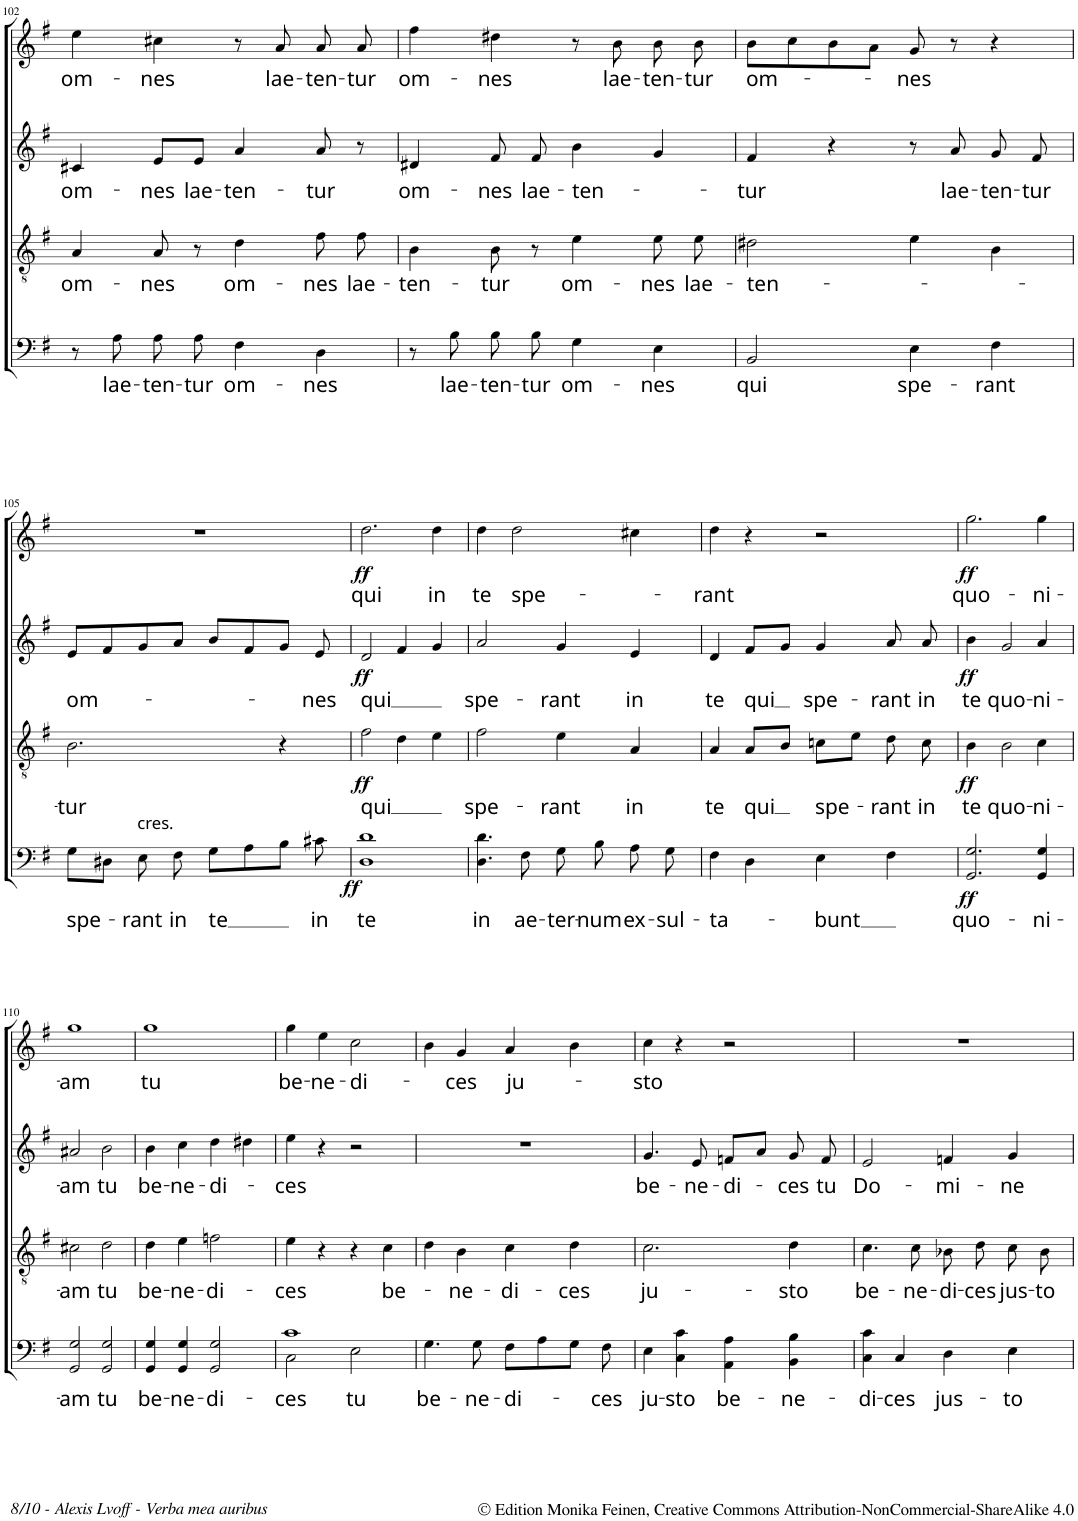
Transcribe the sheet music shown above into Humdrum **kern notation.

**kern	**text	**dynam	**kern	**text	**dynam	**kern	**text	**dynam	**kern	**text	**dynam
*part4	*part4	*part4	*part3	*part3	*part3	*part2	*part2	*part2	*part1	*part1	*part1
*staff4	*staff4	*staff4	*staff3	*staff3	*staff3	*staff2	*staff2	*staff2	*staff1	*staff1	*staff1
*I"BASSO.	*	*	*I"TENORE.	*	*	*I"ALTO.	*	*	*I"SOPRANO.	*	*
!!LO:PB:g=z
*clefF4	*	*	*clefGv2	*	*	*clefG2	*	*	*clefG2	*	*
*k[f#]	*	*	*k[f#]	*	*	*k[f#]	*	*	*k[f#]	*	*
*M4/4	*	*	*M4/4	*	*	*M4/4	*	*	*M4/4	*	*
*met(c)	*	*	*met(c)	*	*	*met(c)	*	*	*met(c)	*	*
=102	=102	=102	=102	=102	=102	=102	=102	=102	=102	=102	=102
!	!	!	!	!LO:LY:b	!	!	!LO:LY:b	!	!	!LO:LY:b	!
8r	.	.	4A/	om-	.	4c#X/	om-	.	4ee\	om-	.
!	!LO:LY:b	!	!	!	!	!	!	!	!	!	!
8A\	lae-	.	.	.	.	.	.	.	.	.	.
!	!LO:LY:b	!	!	!LO:LY:b	!	!	!LO:LY:b	!	!	!LO:LY:b	!
8A\	-ten-	.	8A/	-nes	.	8e/L	-nes	.	4cc#X\	-nes	.
!	!LO:LY:b	!	!	!	!	!	!LO:LY:b	!	!	!	!
8A\	-tur	.	8r	.	.	8e/J	lae-	.	.	.	.
!	!LO:LY:b	!	!	!LO:LY:b	!	!	!LO:LY:b	!	!	!	!
4F#\	om-	.	4d\	om-	.	4a/	-ten-	.	8r	.	.
!	!	!	!	!	!	!	!	!	!	!LO:LY:b	!
.	.	.	.	.	.	.	.	.	8a/	lae-	.
!	!LO:LY:b	!	!	!LO:LY:b	!	!	!LO:LY:b	!	!	!LO:LY:b	!
4D\	-nes	.	8f#\	-nes	.	8a/	-tur	.	8a/	-ten-	.
!	!	!	!	!LO:LY:b	!	!	!	!	!	!LO:LY:b	!
.	.	.	8f#\	lae-	.	8r	.	.	8a/	-tur	.
=103	=103	=103	=103	=103	=103	=103	=103	=103	=103	=103	=103
!	!	!	!	!LO:LY:b	!	!	!LO:LY:b	!	!	!LO:LY:b	!
8r	.	.	4B\	-ten-	.	4d#X/	om-	.	4ff#\	om-	.
!	!LO:LY:b	!	!	!	!	!	!	!	!	!	!
8B\	lae-	.	.	.	.	.	.	.	.	.	.
!	!LO:LY:b	!	!	!LO:LY:b	!	!	!LO:LY:b	!	!	!LO:LY:b	!
8B\	-ten-	.	8B\	-tur	.	8f#/	-nes	.	4dd#X\	-nes	.
!	!LO:LY:b	!	!	!	!	!	!LO:LY:b	!	!	!	!
8B\	-tur	.	8r	.	.	8f#/	lae-	.	.	.	.
!	!LO:LY:b	!	!	!LO:LY:b	!	!	!LO:LY:b	!	!	!	!
4G\	om-	.	4e\	om-	.	4b\	-ten-	.	8r	.	.
!	!	!	!	!	!	!	!	!	!	!LO:LY:b	!
.	.	.	.	.	.	.	.	.	8b\	lae-	.
!	!LO:LY:b	!	!	!LO:LY:b	!	!	!	!	!	!LO:LY:b	!
4E\	-nes	.	8e\	-nes	.	4g/	.	.	8b\	-ten-	.
!	!	!	!	!LO:LY:b	!	!	!	!	!	!LO:LY:b	!
.	.	.	8e\	lae-	.	.	.	.	8b\	-tur	.
=104	=104	=104	=104	=104	=104	=104	=104	=104	=104	=104	=104
!	!LO:LY:b	!	!	!LO:LY:b	!	!	!LO:LY:b	!	!	!LO:LY:b	!
2BB/	qui	.	2d#X\	-ten-	.	4f#/	-tur	.	8b\L	om-	.
.	.	.	.	.	.	.	.	.	8cc\	.	.
.	.	.	.	.	.	4r	.	.	8b\	.	.
.	.	.	.	.	.	.	.	.	8a\J	.	.
!	!LO:LY:b	!	!	!	!	!	!	!	!	!LO:LY:b	!
4E\	spe-	.	4e\	.	.	8r	.	.	8g/	-nes	.
!	!	!	!	!	!	!	!LO:LY:b	!	!	!	!
.	.	.	.	.	.	8a/	lae-	.	8r	.	.
!	!LO:LY:b	!	!	!	!	!	!LO:LY:b	!	!	!	!
4F#\	-rant	.	4B\	.	.	8g/	-ten-	.	4r	.	.
!	!	!	!	!	!	!	!LO:LY:b	!	!	!	!
.	.	.	.	.	.	8f#/	-tur	.	.	.	.
!!LO:LB:g=z
=105	=105	=105	=105	=105	=105	=105	=105	=105	=105	=105	=105
!	!LO:LY:b	!	!	!LO:LY:b	!	!	!LO:LY:b	!	!	!	!
8G\L	spe-	.	2.B\	-tur	.	8e/L	om-	.	1r	.	.
8D#X\J	.	.	.	.	.	8f#/	.	.	.	.	.
!LO:TX:a:t=cres.	!	!	!	!	!	!	!	!	!	!	!
!	!LO:LY:b	!	!	!	!	!	!	!	!	!	!
8E\	-rant	.	.	.	.	8g/	.	.	.	.	.
!	!LO:LY:b	!	!	!	!	!	!	!	!	!	!
8F#\	in	.	.	.	.	8a/J	.	.	.	.	.
!	!LO:LY:b	!	!	!	!	!	!	!	!	!	!
8G\L	te	.	.	.	.	8b/L	.	.	.	.	.
8A\	.	.	.	.	.	8f#/	.	.	.	.	.
8B\J	.	.	4r	.	.	8g/J	.	.	.	.	.
!	!LO:LY:b	!	!	!	!	!	!LO:LY:b	!	!	!	!
8c#X\	in	.	.	.	.	8e/	-nes	.	.	.	.
=106	=106	=106	=106	=106	=106	=106	=106	=106	=106	=106	=106
!	!LO:LY:b	!LO:DY:b	!	!LO:LY:b	!LO:DY:b	!	!LO:LY:b	!LO:DY:b	!	!LO:LY:b	!LO:DY:b
1D 1d	te	ff	2f#\	qui	ff	2d/	qui	ff	2.dd\	qui	ff
.	.	.	4d\	.	.	4f#/	.	.	.	.	.
!	!	!	!	!	!	!	!	!	!	!LO:LY:b	!
.	.	.	4e\	.	.	4g/	.	.	4dd\	in	.
=107	=107	=107	=107	=107	=107	=107	=107	=107	=107	=107	=107
!	!LO:LY:b	!	!	!LO:LY:b	!	!	!LO:LY:b	!	!	!LO:LY:b	!
4.D\ 4.d\	in	.	2f#\	spe-	.	2a/	spe-	.	4dd\	te	.
!	!	!	!	!	!	!	!	!	!	!LO:LY:b	!
.	.	.	.	.	.	.	.	.	2dd\	spe-	.
!	!LO:LY:b	!	!	!	!	!	!	!	!	!	!
8F#\	ae-	.	.	.	.	.	.	.	.	.	.
!	!LO:LY:b	!	!	!LO:LY:b	!	!	!LO:LY:b	!	!	!	!
8G\	-ter-	.	4e\	-rant	.	4g/	-rant	.	.	.	.
!	!LO:LY:b	!	!	!	!	!	!	!	!	!	!
8B\	-num	.	.	.	.	.	.	.	.	.	.
!	!LO:LY:b	!	!	!LO:LY:b	!	!	!LO:LY:b	!	!	!	!
8A\	ex-	.	4A/	in	.	4e/	in	.	4cc#X\	.	.
!	!LO:LY:b	!	!	!	!	!	!	!	!	!	!
8G\	-sul-	.	.	.	.	.	.	.	.	.	.
=108	=108	=108	=108	=108	=108	=108	=108	=108	=108	=108	=108
!	!LO:LY:b	!	!	!LO:LY:b	!	!	!LO:LY:b	!	!	!LO:LY:b	!
4F#\	-ta-	.	4A/	te	.	4d/	te	.	4dd\	-rant	.
!	!	!	!	!LO:LY:b	!	!	!LO:LY:b	!	!	!	!
4D\	.	.	8A/L	qui	.	8f#/L	qui	.	4r	.	.
.	.	.	8B/J	.	.	8g/J	.	.	.	.	.
!	!LO:LY:b	!	!	!LO:LY:b	!	!	!LO:LY:b	!	!	!	!
4E\	-bunt	.	8cn\L	spe-	.	4g/	spe-	.	2r	.	.
.	.	.	8e\J	.	.	.	.	.	.	.	.
!	!	!	!	!LO:LY:b	!	!	!LO:LY:b	!	!	!	!
4F#\	.	.	8d\	-rant	.	8a/	-rant	.	.	.	.
!	!	!	!	!LO:LY:b	!	!	!LO:LY:b	!	!	!	!
.	.	.	8c\	in	.	8a/	in	.	.	.	.
=109	=109	=109	=109	=109	=109	=109	=109	=109	=109	=109	=109
!	!LO:LY:b	!LO:DY:b	!	!LO:LY:b	!LO:DY:b	!	!LO:LY:b	!LO:DY:b	!	!LO:LY:b	!LO:DY:b
2.GG/ 2.G/	quo-	ff	4B\	te	ff	4b\	te	ff	2.gg\	quo-	ff
!	!	!	!	!LO:LY:b	!	!	!LO:LY:b	!	!	!	!
.	.	.	2B\	quo-	.	2g/	quo-	.	.	.	.
!	!LO:LY:b	!	!	!LO:LY:b	!	!	!LO:LY:b	!	!	!LO:LY:b	!
4GG/ 4G/	-ni-	.	4c\	-ni-	.	4a/	-ni-	.	4gg\	-ni-	.
!!LO:LB:g=z
=110	=110	=110	=110	=110	=110	=110	=110	=110	=110	=110	=110
!	!LO:LY:b	!	!	!LO:LY:b	!	!	!LO:LY:b	!	!	!LO:LY:b	!
2GG/ 2G/	-am	.	2c#X\	-am	.	2a#X/	-am	.	1gg	-am	.
!	!LO:LY:b	!	!	!LO:LY:b	!	!	!LO:LY:b	!	!	!	!
2GG/ 2G/	tu	.	2d\	tu	.	2b\	tu	.	.	.	.
=111	=111	=111	=111	=111	=111	=111	=111	=111	=111	=111	=111
!	!LO:LY:b	!	!	!LO:LY:b	!	!	!LO:LY:b	!	!	!LO:LY:b	!
4GG/ 4G/	be-	.	4d\	be-	.	4b\	be-	.	1gg	tu	.
!	!LO:LY:b	!	!	!LO:LY:b	!	!	!LO:LY:b	!	!	!	!
4GG/ 4G/	-ne-	.	4e\	-ne-	.	4cc\	-ne-	.	.	.	.
!	!LO:LY:b	!	!	!LO:LY:b	!	!	!LO:LY:b	!	!	!	!
2GG/ 2G/	-di-	.	2fn\	-di-	.	4dd\	-di-	.	.	.	.
.	.	.	.	.	.	4dd#X\	.	.	.	.	.
=112	=112	=112	=112	=112	=112	=112	=112	=112	=112	=112	=112
!	!LO:LY:b	!	!	!LO:LY:b	!	!	!LO:LY:b	!	!	!LO:LY:b	!
*^	*	*	*	*	*	*	*	*	*	*	*
1c	2C\	-ces	.	4e\	-ces	.	4ee\	-ces	.	4gg\	be-	.
!	!	!	!	!	!	!	!	!	!	!	!LO:LY:b	!
.	.	.	.	4r	.	.	4r	.	.	4ee\	-ne-	.
!	!	!LO:LY:b	!	!	!	!	!	!	!	!	!LO:LY:b	!
.	2E\	tu	.	4r	.	.	2r	.	.	2cc\	-di-	.
!	!	!	!	!	!LO:LY:b	!	!	!	!	!	!	!
.	.	.	.	4c\	be-	.	.	.	.	.	.	.
*v	*v	*	*	*	*	*	*	*	*	*	*	*
=113	=113	=113	=113	=113	=113	=113	=113	=113	=113	=113	=113
!	!LO:LY:b	!	!	!	!	!	!	!	!	!	!
4.G\	be-	.	4d\	.	.	1r	.	.	4b\	.	.
!	!	!	!	!LO:LY:b	!	!	!	!	!	!LO:LY:b	!
.	.	.	4B\	-ne-	.	.	.	.	4g/	-ces	.
!	!LO:LY:b	!	!	!	!	!	!	!	!	!	!
8G\	-ne-	.	.	.	.	.	.	.	.	.	.
!	!LO:LY:b	!	!	!LO:LY:b	!	!	!	!	!	!LO:LY:b	!
8F#\L	-di-	.	4c\	-di-	.	.	.	.	4a/	ju-	.
8A\	.	.	.	.	.	.	.	.	.	.	.
!	!	!	!	!LO:LY:b	!	!	!	!	!	!	!
8G\J	.	.	4d\	-ces	.	.	.	.	4b\	.	.
!	!LO:LY:b	!	!	!	!	!	!	!	!	!	!
8F#\	-ces	.	.	.	.	.	.	.	.	.	.
=114	=114	=114	=114	=114	=114	=114	=114	=114	=114	=114	=114
!	!LO:LY:b	!	!	!LO:LY:b	!	!	!LO:LY:b	!	!	!LO:LY:b	!
4E\	ju-	.	2.c\	ju-	.	4.g/	be-	.	4cc\	-sto	.
!	!LO:LY:b	!	!	!	!	!	!	!	!	!	!
4C\ 4c\	-sto	.	.	.	.	.	.	.	4r	.	.
!	!	!	!	!	!	!	!LO:LY:b	!	!	!	!
.	.	.	.	.	.	8e/	-ne-	.	.	.	.
!	!LO:LY:b	!	!	!	!	!	!LO:LY:b	!	!	!	!
4AA\ 4A\	be-	.	.	.	.	8fn/L	-di-	.	2r	.	.
.	.	.	.	.	.	8a/J	.	.	.	.	.
!	!LO:LY:b	!	!	!LO:LY:b	!	!	!LO:LY:b	!	!	!	!
4BB\ 4B\	-ne-	.	4d\	-sto	.	8g/	-ces	.	.	.	.
!	!	!	!	!	!	!	!LO:LY:b	!	!	!	!
.	.	.	.	.	.	8f/	tu	.	.	.	.
=115	=115	=115	=115	=115	=115	=115	=115	=115	=115	=115	=115
!	!LO:LY:b	!	!	!LO:LY:b	!	!	!LO:LY:b	!	!	!	!
4C\ 4c\	-di-	.	4.c\	be-	.	2e/	Do-	.	1r	.	.
!	!LO:LY:b	!	!	!	!	!	!	!	!	!	!
4C/	-ces	.	.	.	.	.	.	.	.	.	.
!	!	!	!	!LO:LY:b	!	!	!	!	!	!	!
.	.	.	8c\	-ne-	.	.	.	.	.	.	.
!	!LO:LY:b	!	!	!LO:LY:b	!	!	!LO:LY:b	!	!	!	!
4D\	jus-	.	8B-X\	-di-	.	4fn/	-mi-	.	.	.	.
!	!	!	!	!LO:LY:b	!	!	!	!	!	!	!
.	.	.	8d\	-ces	.	.	.	.	.	.	.
!	!LO:LY:b	!	!	!LO:LY:b	!	!	!LO:LY:b	!	!	!	!
4E\	-to	.	8c\	jus-	.	4g/	-ne	.	.	.	.
!	!	!	!	!LO:LY:b	!	!	!	!	!	!	!
.	.	.	8B-\	-to	.	.	.	.	.	.	.
=	=	=	=	=	=	=	=	=	=	=	=
*-	*-	*-	*-	*-	*-	*-	*-	*-	*-	*-	*-
